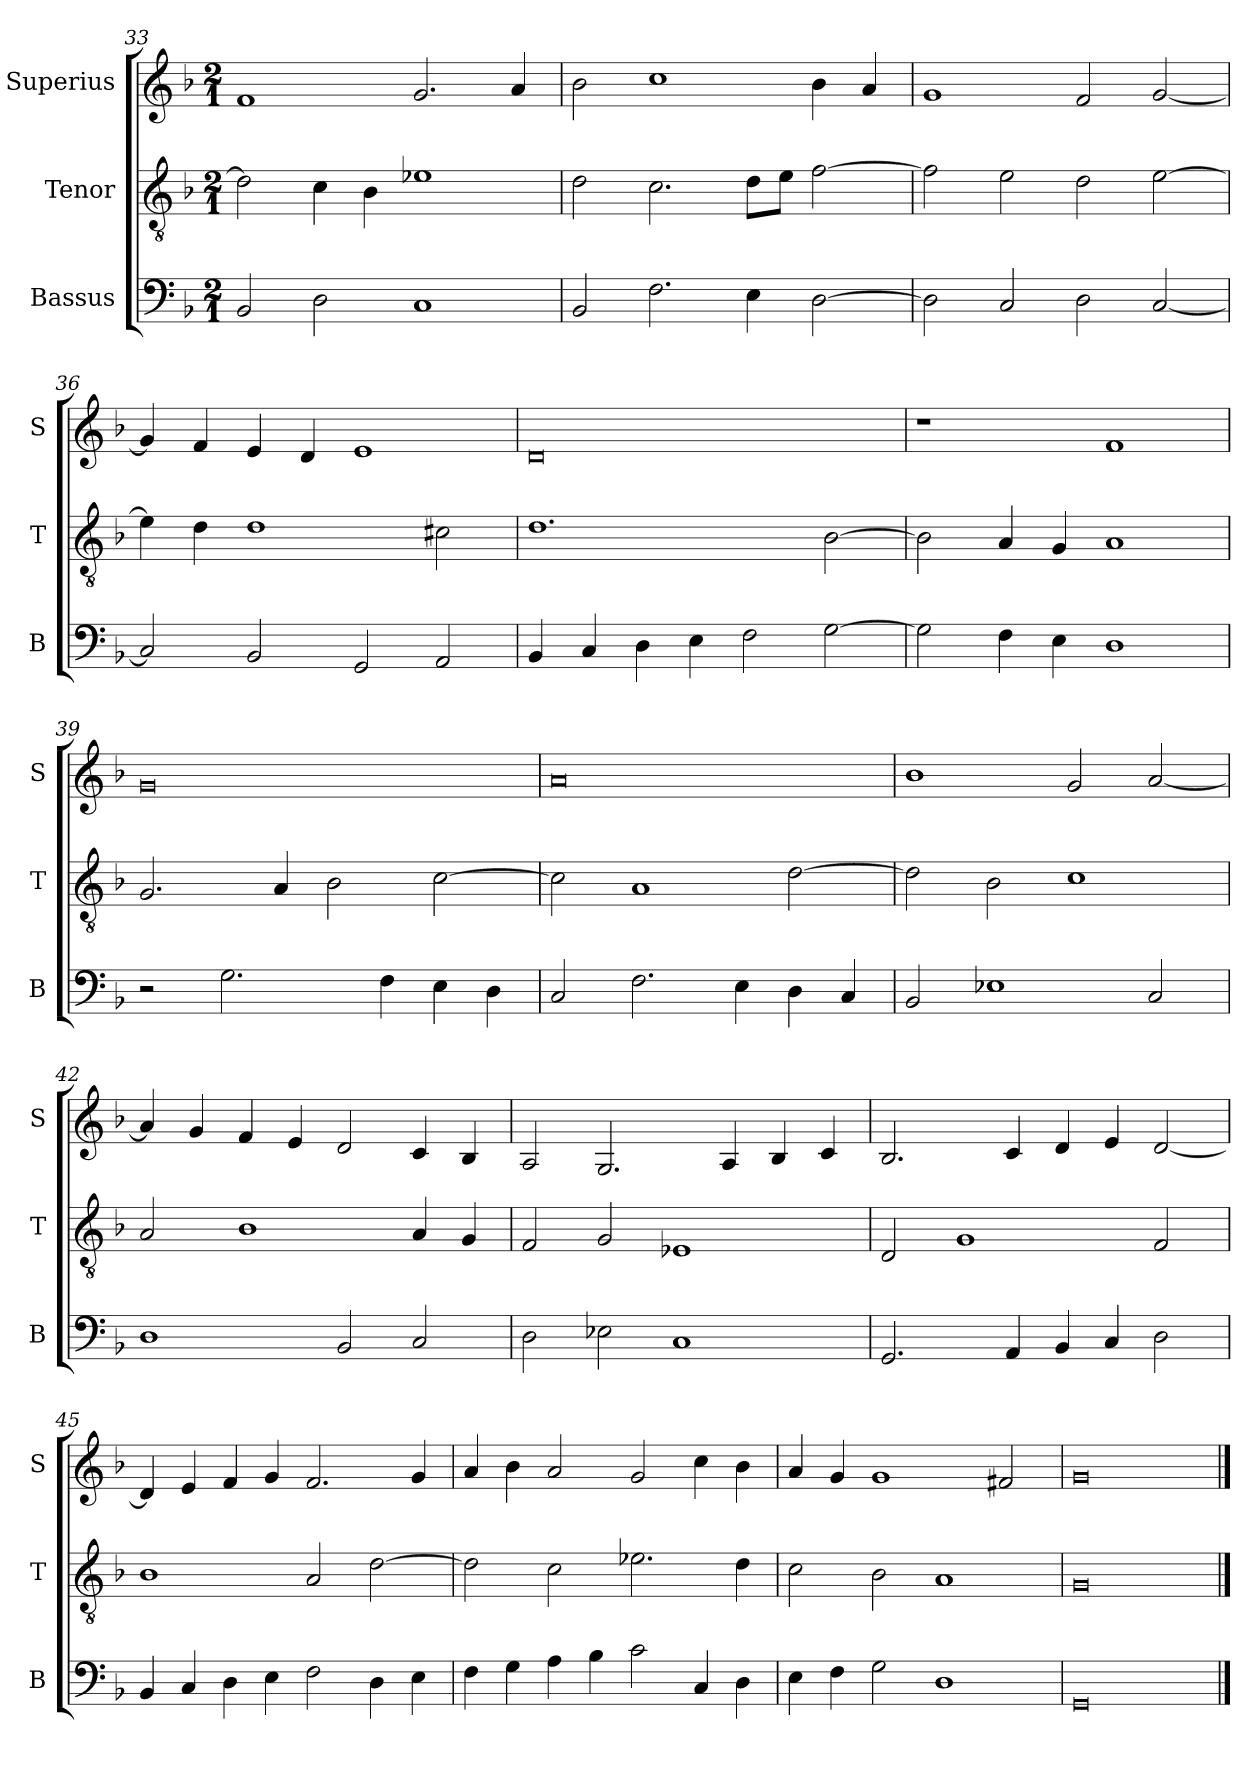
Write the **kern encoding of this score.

**kern	**kern	**kern
*part3	*part2	*part1
*staff3	*staff2	*staff1
*I"Bassus	*I"Tenor	*I"Superius
*I'B	*I'T	*I'S
*clefF4	*clefGv2	*clefG2
*k[b-]	*k[b-]	*k[b-]
*M2/1	*M2/1	*M2/1
=33	=33	=33
2BB-	2d]	1f
2D	4c	.
.	4B-	.
1C	1e-X	2.g
.	.	4a
=34	=34	=34
2BB-	2d	2b-
2.F	2.c	1cc
4E	8dL	.
.	8eJ	.
[2D	[2f	4b-
.	.	4a
=35	=35	=35
2D]	2f]	1g
2C	2e	.
2D	2d	2f
[2C	[2e	[2g
=36	=36	=36
2C]	4e]	4g]
.	4d	4f
2BB-	1d	4e
.	.	4d
2GG	.	1e
2AA	2c#X	.
=37	=37	=37
4BB-	1.d	0d
4C	.	.
4D	.	.
4E	.	.
2F	.	.
[2G	[2B-	.
=38	=38	=38
2G]	2B-]	1r
4F	4A	.
4E	4G	.
1D	1A	1f
=39	=39	=39
2r	2.G	0g
2.G	.	.
.	4A	.
.	2B-	.
4F	.	.
4E	[2c	.
4D	.	.
=40	=40	=40
2C	2c]	0a
2.F	1A	.
4E	.	.
4D	[2d	.
4C	.	.
=41	=41	=41
2BB-	2d]	1b-
1E-X	2B-	.
.	1c	2g
2C	.	[2a
=42	=42	=42
1D	2A	4a]
.	.	4g
.	1B-	4f
.	.	4e
2BB-	.	2d
2C	4A	4c
.	4G	4B-
=43	=43	=43
2D	2F	2A
2E-X	2G	2.G
1C	1E-X	.
.	.	4A
.	.	4B-
.	.	4c
=44	=44	=44
2.GG	2D	2.B-
.	1G	.
4AA	.	4c
4BB-	.	4d
4C	.	4e
2D	2F	[2d
=45	=45	=45
4BB-	1B-	4d]
4C	.	4e
4D	.	4f
4E	.	4g
2F	2A	2.f
4D	[2d	.
4E	.	4g
=46	=46	=46
4F	2d]	4a
4G	.	4b-
4A	2c	2a
4B-	.	.
2c	2.e-X	2g
4C	.	4cc
4D	4d	4b-
=47	=47	=47
4E	2c	4a
4F	.	4g
2G	2B-	1g
1D	1A	.
.	.	2f#X
=48	=48	=48
0GG	0G	0g
==	==	==
*-	*-	*-
